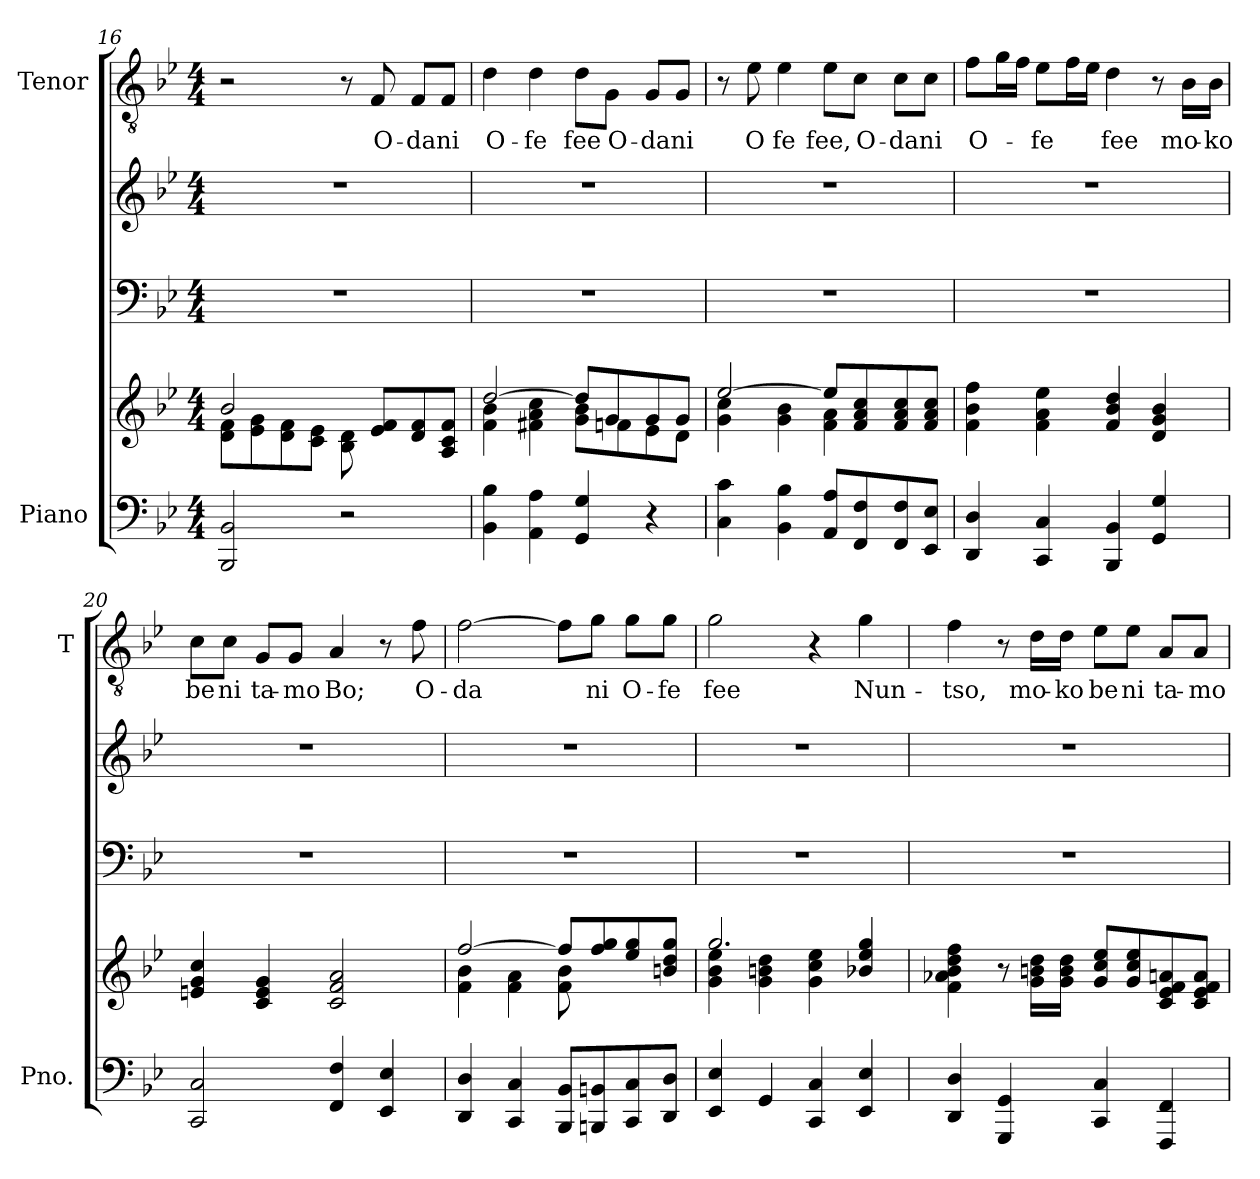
**kern	**kern	**kern	**kern	**kern	**text
*part3	*part3	*part2	*part2	*part1	*part1
*staff5	*staff4	*staff3	*staff2	*staff1	*staff1
*I"Piano	*	*	*	*I"Tenor	*
*I'Pno.	*	*	*	*I'T	*
!!LO:LB:g=z
*clefF4	*clefG2	*clefF4	*clefG2	*clefGv2	*
*k[b-e-]	*k[b-e-]	*k[b-e-]	*k[b-e-]	*k[b-e-]	*
*B-:	*B-:	*B-:	*B-:	*B-:	*
*M4/4	*M4/4	*M4/4	*M4/4	*M4/4	*
=16	=16	=16	=16	=16	=16
*	*^	*	*	*	*
2BBB-/ 2BB-/	2b-/	8d\ 8f\L	1r	1r	2r	.
.	.	8e-\ 8g\	.	.	.	.
.	.	8d\ 8f\	.	.	.	.
.	.	8c\ 8e-\J	.	.	.	.
2r	8ryy	8B-\ 8d\	.	.	8r	.
!	!	!	!	!	!	!LO:LY:b
.	8e-/ 8f/L	8ryy	.	.	8F/	O-
!	!	!	!	!	!	!LO:LY:b
.	8d/ 8f/	4ryy	.	.	8F/L	-da
!	!	!	!	!	!	!LO:LY:b
.	8A/ 8c/ 8f/J	.	.	.	8F/J	ni
=17	=17	=17	=17	=17	=17	=17
!	!	!	!	!	!	!LO:LY:b
4BB-\ 4B-\	[>2dd/	4f\ 4b-\	1r	1r	4d\	O-
!	!	!	!	!	!	!LO:LY:b
4AA\ 4A\	.	4f#X\ 4a\ 4cc\	.	.	4d\	-fe
!	!	!	!	!	!	!LO:LY:b
4GG/ 4G/	8dd/L]	8g\ 8b-\L	.	.	8d\L	fee
!	!	!	!	!	!	!LO:LY:b
.	8g/	8fn\	.	.	8G\J	O-
!	!	!	!	!	!	!LO:LY:b
4r	8g/	8e-\	.	.	8G/L	-da
!	!	!	!	!	!	!LO:LY:b
.	8g/J	8d\J	.	.	8G/J	ni
=18	=18	=18	=18	=18	=18	=18
4C\ 4c\	[>2ee-/	4g\ 4cc\	1r	1r	8r	.
!	!	!	!	!	!	!LO:LY:b
.	.	.	.	.	8e-\	O
!	!	!	!	!	!	!LO:LY:b
4BB-\ 4B-\	.	4g\ 4b-\	.	.	4e-\	fe
!	!	!	!	!	!	!LO:LY:b
8AA/ 8A/L	8ee-/L]	4f\ 4a\	.	.	8e-\L	fee,
!	!	!	!	!	!	!LO:LY:b
8FF/ 8F/	8f/ 8a/ 8cc/	.	.	.	8c\J	O-
!	!	!	!	!	!	!LO:LY:b
8FF/ 8F/	8f/ 8a/ 8cc/	4ryy	.	.	8c\L	-da
!	!	!	!	!	!	!LO:LY:b
8EE-/ 8E-/J	8f/ 8a/ 8cc/J	.	.	.	8c\J	ni
*	*v	*v	*	*	*	*
=19	=19	=19	=19	=19	=19
!	!	!	!	!	!LO:LY:b
4DD/ 4D/	4f\ 4b-\ 4ff\	1r	1r	8f\L	O-
.	.	.	.	16g\L	.
.	.	.	.	16f\JJ	.
!	!	!	!	!	!LO:LY:b
4CC/ 4C/	4f\ 4a\ 4ee-\	.	.	8e-\L	-fe
.	.	.	.	16f\L	.
.	.	.	.	16e-\JJ	.
!	!	!	!	!	!LO:LY:b
4BBB-/ 4BB-/	4f/ 4b-/ 4dd/	.	.	4d\	fee
4GG/ 4G/	4d/ 4g/ 4b-/	.	.	8r	.
!	!	!	!	!	!LO:LY:b
.	.	.	.	16B-\LL	mo-
!	!	!	!	!	!LO:LY:b
.	.	.	.	16B-\JJ	-ko
!!LO:PB:g=z
=20	=20	=20	=20	=20	=20
!	!	!	!	!	!LO:LY:b
2CC/ 2C/	4en/ 4g/ 4cc/	1r	1r	8c\L	be
!	!	!	!	!	!LO:LY:b
.	.	.	.	8c\J	ni
!	!	!	!	!	!LO:LY:b
.	4c/ 4e/ 4g/	.	.	8G/L	ta-
!	!	!	!	!	!LO:LY:b
.	.	.	.	8G/J	-mo
!	!	!	!	!	!LO:LY:b
4FF/ 4F/	2c/ 2f/ 2a/	.	.	4A/	Bo;
4EE-/ 4E-/	.	.	.	8r	.
!	!	!	!	!	!LO:LY:b
.	.	.	.	8f\	O-
=21	=21	=21	=21	=21	=21
*	*^	*	*	*	*
!	!	!	!	!	!	!LO:LY:b
4DD/ 4D/	[>2ff/	4f\ 4b-\	1r	1r	[2f\	-da
4CC/ 4C/	.	4f\ 4a\	.	.	.	.
8BBB-/ 8BB-/L	8ff/L]	8f\ 8b-\	.	.	8f\L]	.
!	!	!	!	!	!	!LO:LY:b
8BBBn/ 8BBn/	8ff/ 8gg/	8ryy	.	.	8g\J	ni
!	!	!	!	!	!	!LO:LY:b
8CC/ 8C/	8ee-/ 8gg/	8ryy	.	.	8g\L	O-
!	!	!	!	!	!	!LO:LY:b
8DD/ 8D/J	8bn/ 8dd/ 8gg/J	8ryy	.	.	8g\J	-fe
=22	=22	=22	=22	=22	=22	=22
!	!	!	!	!	!	!LO:LY:b
4EE-/ 4E-/	2.gg/	4g\ 4b-\ 4ee-\	1r	1r	2g\	fee
4GG/	.	4g\ 4bn\ 4dd\	.	.	.	.
4CC/ 4C/	.	4g\ 4cc\ 4ee-\	.	.	4r	.
!	!	!	!	!	!	!LO:LY:b
4EE-/ 4E-/	4b-/ 4ee-/ 4gg/	4ryy	.	.	4g\	Nun-
=23	=23	=23	=23	=23	=23	=23
!	!	!	!	!	!	!LO:LY:b
*	*v	*v	*	*	*	*
4DD/ 4D/	4f\ 4a-X\ 4b-\ 4dd\ 4ff\	1r	1r	4f\	-tso,
4GGG/ 4GG/	8r	.	.	8r	.
!	!	!	!	!	!LO:LY:b
.	16g\ 16bn\ 16dd\LL	.	.	16d\LL	mo-
!	!	!	!	!	!LO:LY:b
.	16g\ 16b\ 16dd\JJ	.	.	16d\JJ	-ko
!	!	!	!	!	!LO:LY:b
4CC/ 4C/	8g/ 8cc/ 8ee-/L	.	.	8e-\L	be
!	!	!	!	!	!LO:LY:b
.	8g/ 8cc/ 8ee-/	.	.	8e-\J	ni
!	!	!	!	!	!LO:LY:b
4FFF/ 4FF/	8c/ 8e-/ 8f/ 8an/	.	.	8A/L	ta-
!	!	!	!	!	!LO:LY:b
.	8c/ 8e-/ 8f/ 8a/J	.	.	8A/J	-mo
=	=	=	=	=	=
*-	*-	*-	*-	*-	*-
